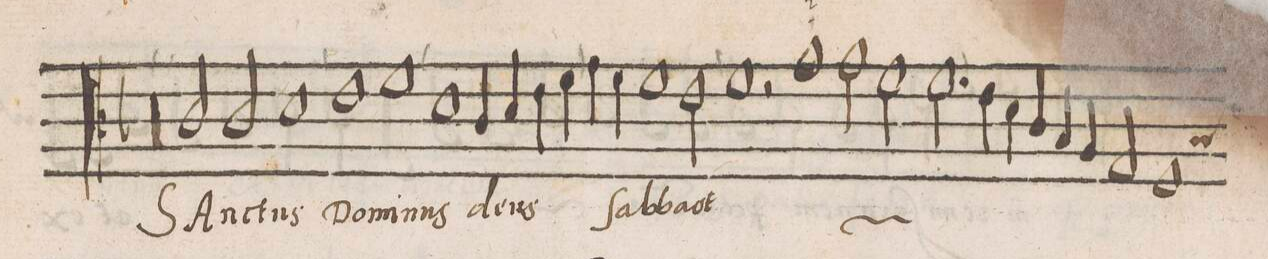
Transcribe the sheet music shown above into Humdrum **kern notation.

**kern	**text
*I"CANTVS	*
*clefC3	*
*k[b-]	*
*met()	*
*M2/1	*
00r	.
=13-	=13-
=14-	=14-
2c/	SAnc-
2c/	-tus
1d	.
=15-	=15-
1e	Do-
1f	-mi-
=16-	=16-
1d	-nus
4c/	de-
4d/	-us
4e\	.
4f\	.
=17-	=17-
4g\	.
4f\	ſab-
1f	-ba-
2e\	-ot
=18-	=18-
1f	.
2r	.
*	*ij
1g	Do-
=19-	=19-
2g\	-mi-
2f\	-nus
2.f\	de-
=20-	=20-
4e\	.
4d\	.
4c/	.
4B-/	.
4A/	.
2G/	.
=21-	=21-
*custos:B-	*
1F	.
*-	*-
